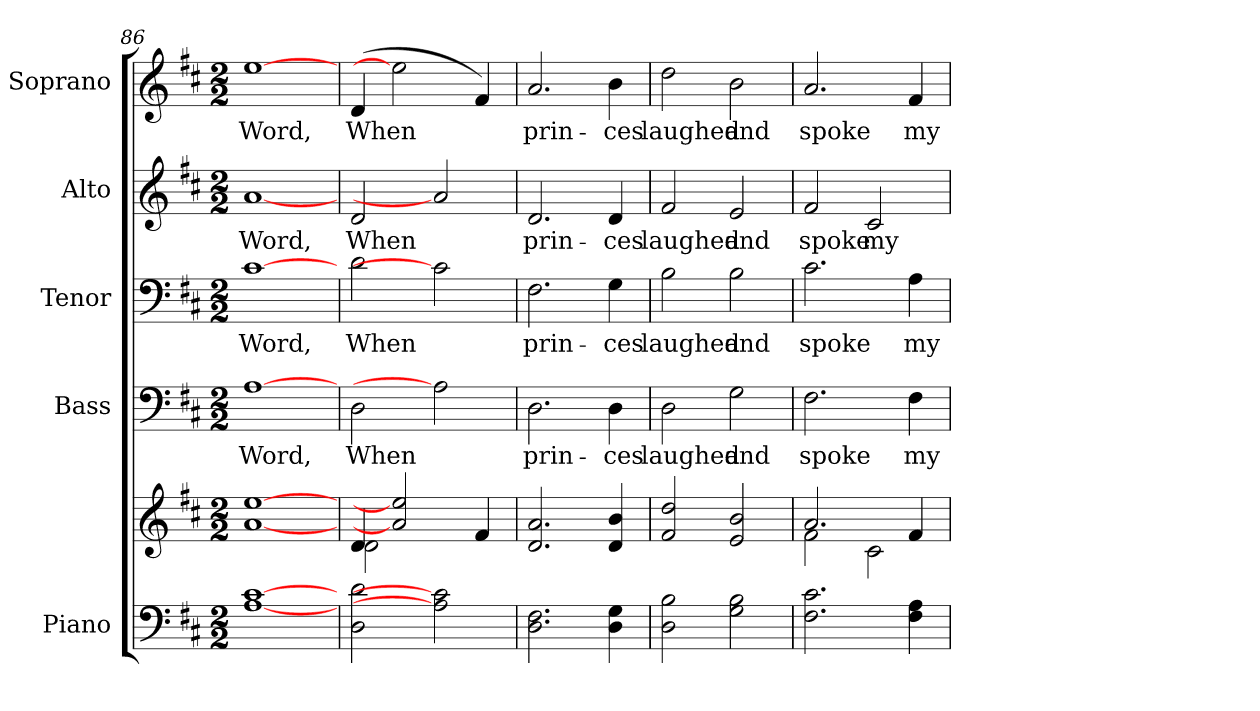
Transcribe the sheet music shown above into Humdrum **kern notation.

**kern	**kern	**kern	**text	**kern	**text	**kern	**text	**kern	**text
*part5	*part5	*part4	*part4	*part3	*part3	*part2	*part2	*part1	*part1
*staff6	*staff5	*staff4	*staff4	*staff3	*staff3	*staff2	*staff2	*staff1	*staff1
*I"Piano	*	*I"Bass	*	*I"Tenor	*	*I"Alto	*	*I"Soprano	*
*I'Pno.	*	*I'B.	*	*I'T.	*	*I'A.	*	*I'S.	*
*clefF4	*clefG2	*clefF4	*	*clefF4	*	*clefG2	*	*clefG2	*
*k[f#c#]	*k[f#c#]	*k[f#c#]	*	*k[f#c#]	*	*k[f#c#]	*	*k[f#c#]	*
*D:	*D:	*D:	*	*D:	*	*D:	*	*D:	*
*M2/2	*M2/2	*M2/2	*	*M2/2	*	*M2/2	*	*M2/2	*
=86	=86	=86	=86	=86	=86	=86	=86	=86	=86
!	!	!	!LO:LY:b:color=#000000	!	!	!	!	!	!
!	!	!	!	!	!LO:LY:b:color=#000000	!	!	!	!
!	!	!	!	!	!	!	!LO:LY:b:color=#000000	!	!
!	!	!	!	!	!	!	!	!	!LO:LY:b:color=#000000
[1Ai [1c#i	[1ai [1eei	[1Ai	Word,	[1c#i	Word,	[1ai	Word,	[1eei	Word,
=87	=87	=87	=87	=87	=87	=87	=87	=87	=87
*	*^	*	*	*	*	*	*	*	*
!	!	!	!	!LO:LY:b:color=#000000	!	!	!	!	!	!
!	!	!	!	!	!	!LO:LY:b:color=#000000	!	!	!	!
!	!	!	!	!	!	!	!	!LO:LY:b:color=#000000	!	!
!	!	!	!	!	!	!	!	!	!	!LO:LY:b:color=#000000
2Di\ 2di	4di/	2di\	2Di\	When	2di\	When	2di/	When	(4di/	When
.	2ai] 2eei]	.	.	.	.	.	.	.	2eei]	.
2Ai] 2c#i]	.	2ryy	2Ai]	.	2c#i]	.	2ai]	.	.	.
.	4f#i/	.	.	.	.	.	.	.	4f#i/)	.
*	*v	*v	*	*	*	*	*	*	*	*
=88	=88	=88	=88	=88	=88	=88	=88	=88	=88
!	!	!	!LO:LY:b:color=#000000	!	!	!	!	!	!
!	!	!	!	!	!LO:LY:b:color=#000000	!	!	!	!
!	!	!	!	!	!	!	!LO:LY:b:color=#000000	!	!
!	!	!	!	!	!	!	!	!	!LO:LY:b:color=#000000
2.Di\ 2.F#i	2.di/ 2.ai	2.Di\	prin-	2.F#i\	prin-	2.di/	prin-	2.ai/	prin-
!	!	!	!LO:LY:b:color=#000000	!	!	!	!	!	!
!	!	!	!	!	!LO:LY:b:color=#000000	!	!	!	!
!	!	!	!	!	!	!	!LO:LY:b:color=#000000	!	!
!	!	!	!	!	!	!	!	!	!LO:LY:b:color=#000000
4Di\ 4Gi	4di/ 4bi	4Di\	-ces	4Gi\	-ces	4di/	-ces	4bi\	-ces
=89	=89	=89	=89	=89	=89	=89	=89	=89	=89
!	!	!	!LO:LY:b:color=#000000	!	!	!	!	!	!
!	!	!	!	!	!LO:LY:b:color=#000000	!	!	!	!
!	!	!	!	!	!	!	!LO:LY:b:color=#000000	!	!
!	!	!	!	!	!	!	!	!	!LO:LY:b:color=#000000
2Di\ 2Bi	2f#i/ 2ddi	2Di\	laughed	2Bi\	laughed	2f#i/	laughed	2ddi\	laughed
!	!	!	!LO:LY:b:color=#000000	!	!	!	!	!	!
!	!	!	!	!	!LO:LY:b:color=#000000	!	!	!	!
!	!	!	!	!	!	!	!LO:LY:b:color=#000000	!	!
!	!	!	!	!	!	!	!	!	!LO:LY:b:color=#000000
2Gi\ 2Bi	2ei/ 2bi	2Gi\	and	2Bi\	and	2ei/	and	2bi\	and
!!LO:PB:g=z
=90	=90	=90	=90	=90	=90	=90	=90	=90	=90
*	*^	*	*	*	*	*	*	*	*
!	!	!	!	!LO:LY:b:color=#000000	!	!	!	!	!	!
!	!	!	!	!	!	!LO:LY:b:color=#000000	!	!	!	!
!	!	!	!	!	!	!	!	!LO:LY:b:color=#000000	!	!
!	!	!	!	!	!	!	!	!	!	!LO:LY:b:color=#000000
2.F#i\ 2.c#i	2.ai/	2f#i\	2.F#i\	spoke	2.c#i\	spoke	2f#i/	spoke	2.ai/	spoke
!	!	!	!	!	!	!	!	!LO:LY:b:color=#000000	!	!
.	.	2c#i\	.	.	.	.	2c#i/	my	.	.
!	!	!	!	!LO:LY:b:color=#000000	!	!	!	!	!	!
!	!	!	!	!	!	!LO:LY:b:color=#000000	!	!	!	!
!	!	!	!	!	!	!	!	!	!	!LO:LY:b:color=#000000
4F#i\ 4Ai	4f#i/	.	4F#i\	my	4Ai\	my	.	.	4f#i/	my
*	*v	*v	*	*	*	*	*	*	*	*
=	=	=	=	=	=	=	=	=	=
*-	*-	*-	*-	*-	*-	*-	*-	*-	*-
